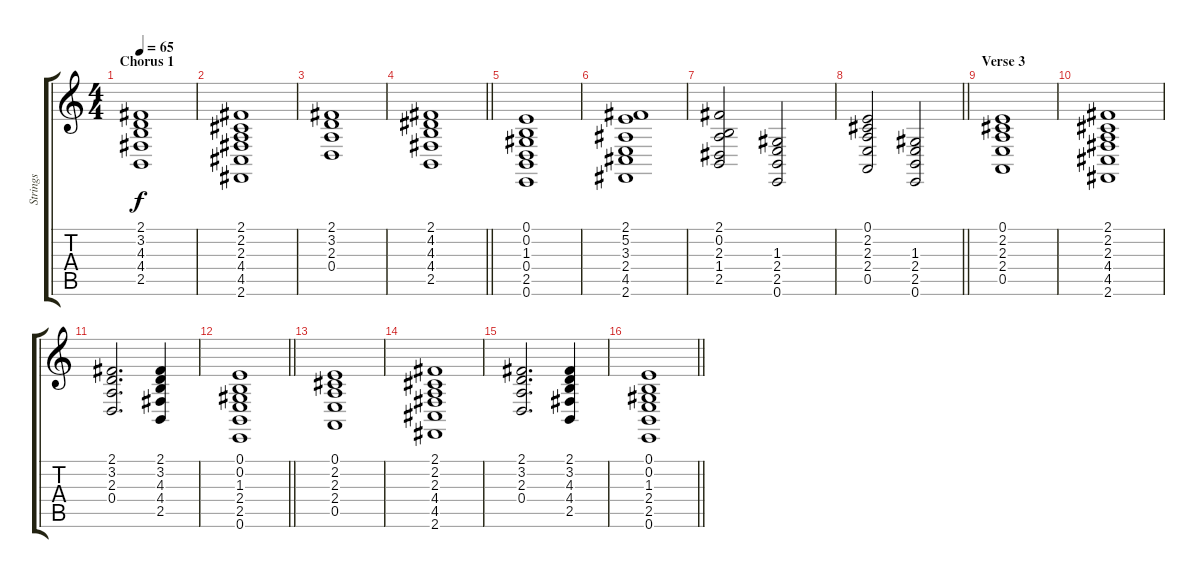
\track ("Strings" "Strings") {instrument pad2warm}
\staff {score tabs}
\tuning (E4 B3 G3 D3 A2 E2) {hide}
\ts (4 4)
\section ("" "Chorus 1")
\tempo 65
\clef g2
\ks c
(2.1 3.2 4.3 4.4 2.5).1{dy f} |
(2.1 2.2 2.3 4.4 4.5 2.6).1 |
(2.1 3.2 2.3 0.4).1 |
\barLineRight lightlight
(2.1 4.2 4.3 4.4 2.5).1 |
(0.1 0.2 1.3 0.4 2.5 0.6).1 |
(2.1 5.2 3.3 2.4 4.5 2.6).1 |
(2.1 0.2 2.3 1.4 2.5).2 (1.3 2.4 2.5 0.6).2 |
\barLineRight lightlight
(0.1 2.2 2.3 2.4 0.5).2 (1.3 2.4 2.5 0.6).2 |
\section ("" "Verse 3")
(0.1 2.2 2.3 2.4 0.5).1 |
(2.1 2.2 2.3 4.4 4.5 2.6).1 |
(2.1 3.2 2.3 0.4).2{d} (2.1 3.2 4.3 4.4 2.5).4 |
\barLineRight lightlight
(0.1 0.2 1.3 2.4 2.5 0.6).1 |
(0.1 2.2 2.3 2.4 0.5).1 |
(2.1 2.2 2.3 4.4 4.5 2.6).1 |
(2.1 3.2 2.3 0.4).2{d} (2.1 3.2 4.3 4.4 2.5).4 |
\barLineRight lightlight
(0.1 0.2 1.3 2.4 2.5 0.6).1
